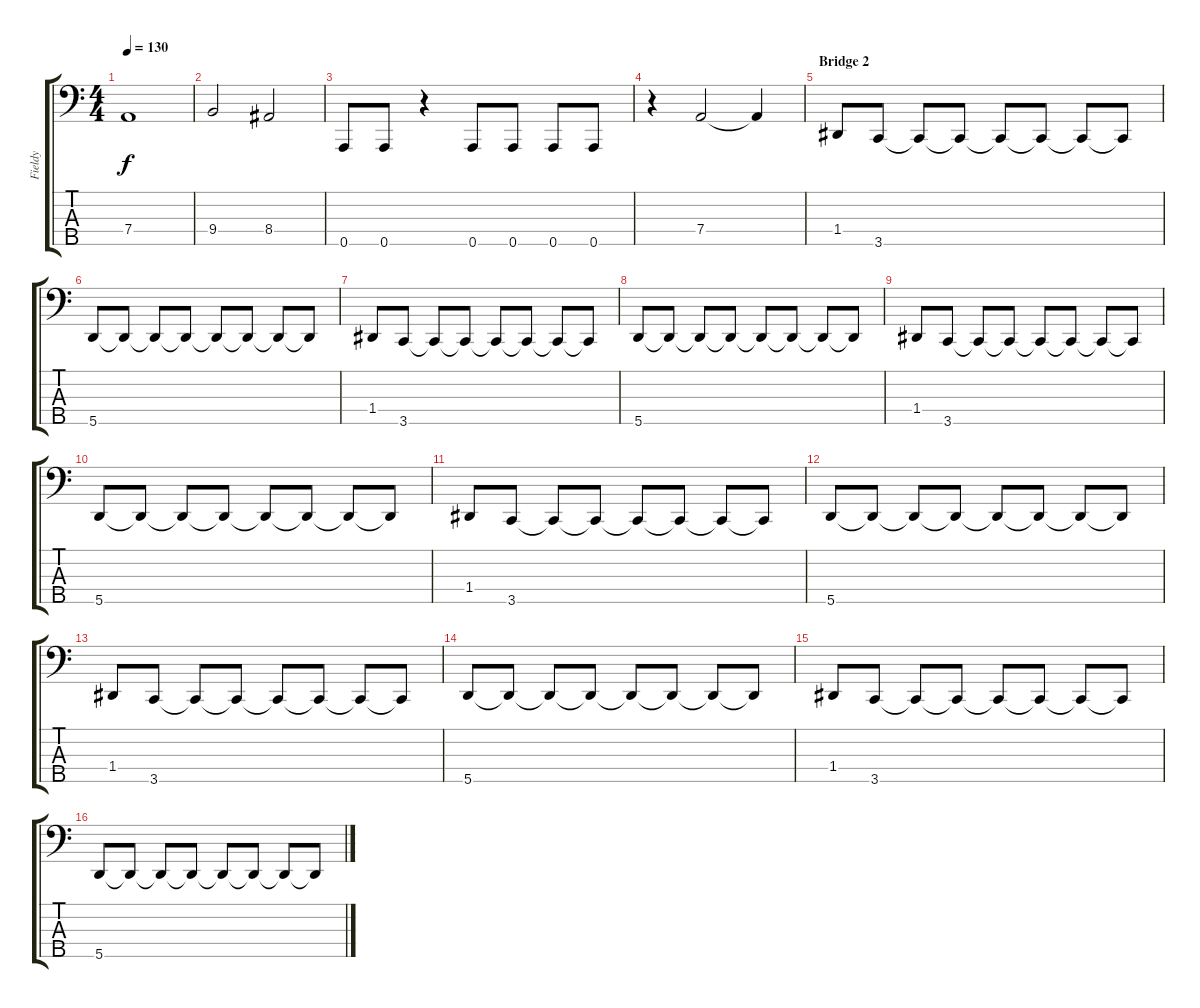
\track ("Fieldy" "Fieldy") {instrument electricbassfinger}
\staff {score tabs}
\tuning (F2 C2 G1 D1 A0) {hide}
\ts (4 4)
\tempo 130
\clef f4
\ks c
7.4.1{dy f} |
9.4.2 8.4.2 |
0.5.8 0.5.8 r.4 0.5.8 0.5.8 0.5.8 0.5.8 |
r.4 7.4.2 7.4{t}.4 |
\section ("" "Bridge 2")
1.4.8 3.5.8 3.5{t}.8 3.5{t}.8 3.5{t}.8 3.5{t}.8 3.5{t}.8 3.5{t}.8 |
5.5.8 5.5{t}.8 5.5{t}.8 5.5{t}.8 5.5{t}.8 5.5{t}.8 5.5{t}.8 5.5{t}.8 |
1.4.8 3.5.8 3.5{t}.8 3.5{t}.8 3.5{t}.8 3.5{t}.8 3.5{t}.8 3.5{t}.8 |
5.5.8 5.5{t}.8 5.5{t}.8 5.5{t}.8 5.5{t}.8 5.5{t}.8 5.5{t}.8 5.5{t}.8 |
1.4.8 3.5.8 3.5{t}.8 3.5{t}.8 3.5{t}.8 3.5{t}.8 3.5{t}.8 3.5{t}.8 |
5.5.8 5.5{t}.8 5.5{t}.8 5.5{t}.8 5.5{t}.8 5.5{t}.8 5.5{t}.8 5.5{t}.8 |
1.4.8 3.5.8 3.5{t}.8 3.5{t}.8 3.5{t}.8 3.5{t}.8 3.5{t}.8 3.5{t}.8 |
5.5.8 5.5{t}.8 5.5{t}.8 5.5{t}.8 5.5{t}.8 5.5{t}.8 5.5{t}.8 5.5{t}.8 |
1.4.8 3.5.8 3.5{t}.8 3.5{t}.8 3.5{t}.8 3.5{t}.8 3.5{t}.8 3.5{t}.8 |
5.5.8 5.5{t}.8 5.5{t}.8 5.5{t}.8 5.5{t}.8 5.5{t}.8 5.5{t}.8 5.5{t}.8 |
1.4.8 3.5.8 3.5{t}.8 3.5{t}.8 3.5{t}.8 3.5{t}.8 3.5{t}.8 3.5{t}.8 |
5.5.8 5.5{t}.8 5.5{t}.8 5.5{t}.8 5.5{t}.8 5.5{t}.8 5.5{t}.8 5.5{t}.8
